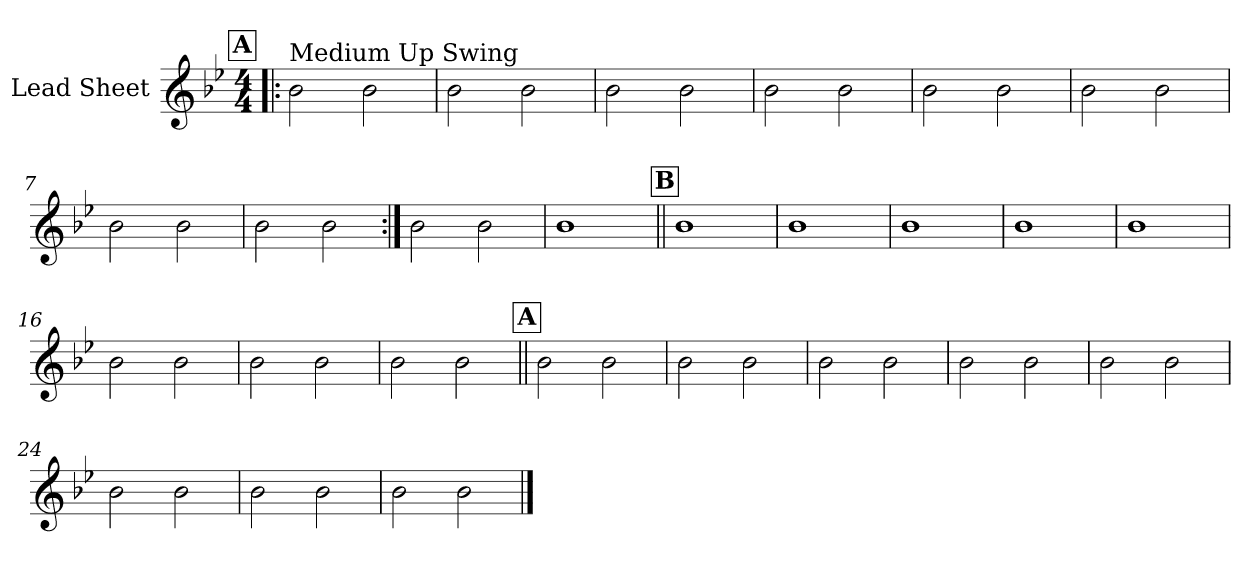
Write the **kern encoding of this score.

**kern
*part1
*staff1
*I"Lead Sheet
*clefG2
*k[b-e-]
*B-:
*M4/4
!!LO:REH:place=s1:a:fs=14:t=A
=1!|:
!LO:TX:a:t=Medium Up Swing
2b-\
2b-\
=2
2b-\
2b-\
=3
2b-\
2b-\
=4
2b-\
2b-\
!!LO:LB:g=z
=5
2b-\
2b-\
=6
2b-\
2b-\
=7
2b-\
2b-\
=8
2b-\
2b-\
!!LO:LB:g=z
=9:|!
2b-\
2b-\
=10
1b-
!!LO:LB:g=z
!!LO:REH:place=s1:a:fs=14:t=B
=11||
1b-
=12
1b-
=13
1b-
=14
1b-
!!LO:LB:g=z
=15
1b-
=16
2b-\
2b-\
=17
2b-\
2b-\
=18
2b-\
2b-\
!!LO:LB:g=z
!!LO:REH:place=s1:a:fs=14:t=A
=19||
2b-\
2b-\
=20
2b-\
2b-\
=21
2b-\
2b-\
=22
2b-\
2b-\
!!LO:LB:g=z
=23
2b-\
2b-\
=24
2b-\
2b-\
=25
2b-\
2b-\
=26
2b-\
2b-\
==
*-
